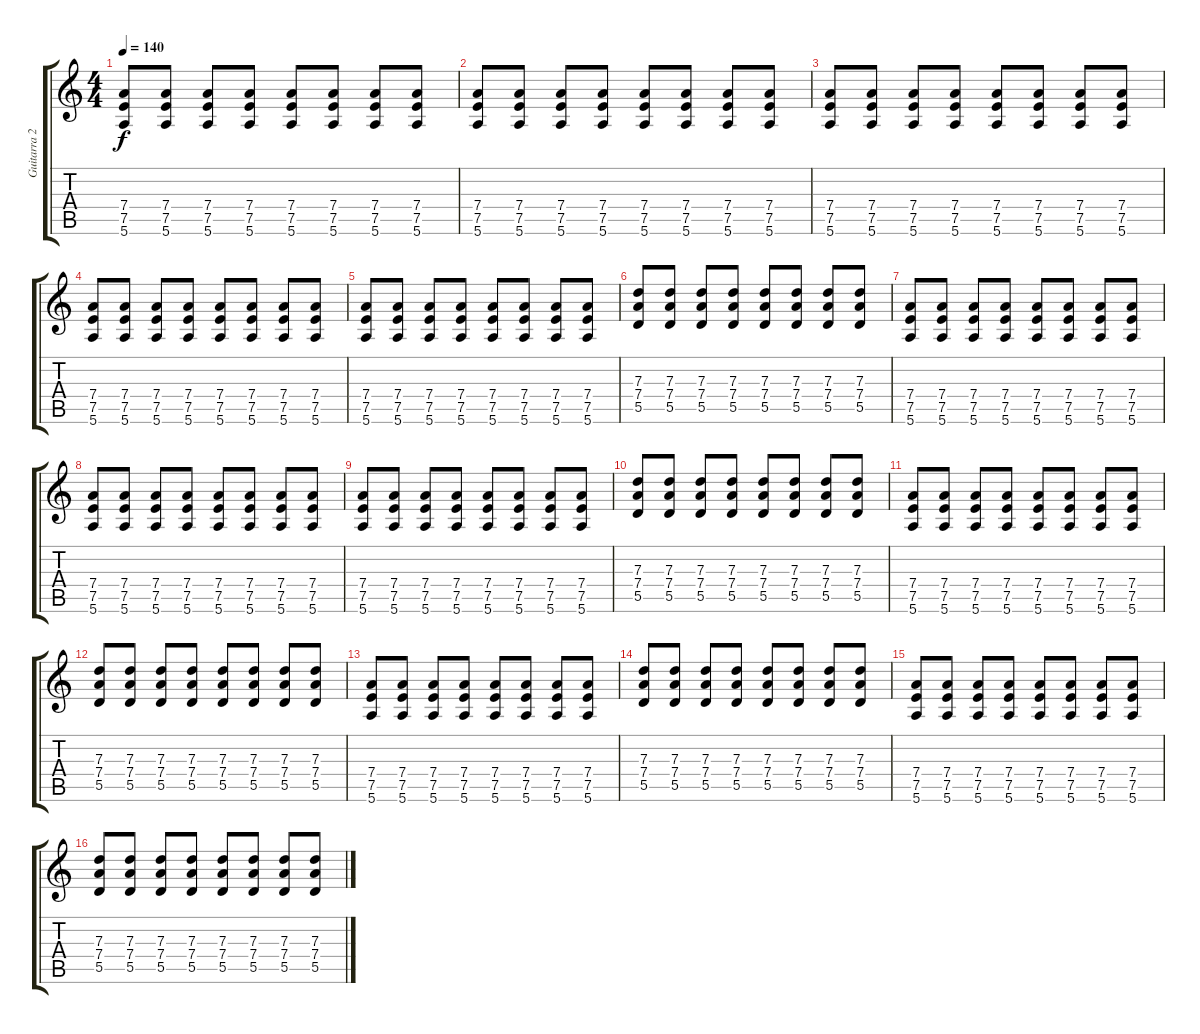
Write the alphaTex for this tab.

\track ("Guitarra 2" "Guitarra 2") {instrument distortionguitar}
\staff {score tabs}
\tuning (E4 B3 G3 D3 A2 E2) {hide}
\ts (4 4)
\tempo 140
\clef g2
\ks c
(7.4 7.5 5.6).8{dy f} (7.4 7.5 5.6).8 (7.4 7.5 5.6).8 (7.4 7.5 5.6).8 (7.4 7.5 5.6).8 (7.4 7.5 5.6).8 (7.4 7.5 5.6).8 (7.4 7.5 5.6).8 |
(7.4 7.5 5.6).8 (7.4 7.5 5.6).8 (7.4 7.5 5.6).8 (7.4 7.5 5.6).8 (7.4 7.5 5.6).8 (7.4 7.5 5.6).8 (7.4 7.5 5.6).8 (7.4 7.5 5.6).8 |
(7.4 7.5 5.6).8 (7.4 7.5 5.6).8 (7.4 7.5 5.6).8 (7.4 7.5 5.6).8 (7.4 7.5 5.6).8 (7.4 7.5 5.6).8 (7.4 7.5 5.6).8 (7.4 7.5 5.6).8 |
(7.4 7.5 5.6).8 (7.4 7.5 5.6).8 (7.4 7.5 5.6).8 (7.4 7.5 5.6).8 (7.4 7.5 5.6).8 (7.4 7.5 5.6).8 (7.4 7.5 5.6).8 (7.4 7.5 5.6).8 |
(7.4 7.5 5.6).8 (7.4 7.5 5.6).8 (7.4 7.5 5.6).8 (7.4 7.5 5.6).8 (7.4 7.5 5.6).8 (7.4 7.5 5.6).8 (7.4 7.5 5.6).8 (7.4 7.5 5.6).8 |
(7.3 7.4 5.5).8 (7.3 7.4 5.5).8 (7.3 7.4 5.5).8 (7.3 7.4 5.5).8 (7.3 7.4 5.5).8 (7.3 7.4 5.5).8 (7.3 7.4 5.5).8 (7.3 7.4 5.5).8 |
(7.4 7.5 5.6).8 (7.4 7.5 5.6).8 (7.4 7.5 5.6).8 (7.4 7.5 5.6).8 (7.4 7.5 5.6).8 (7.4 7.5 5.6).8 (7.4 7.5 5.6).8 (7.4 7.5 5.6).8 |
(7.4 7.5 5.6).8 (7.4 7.5 5.6).8 (7.4 7.5 5.6).8 (7.4 7.5 5.6).8 (7.4 7.5 5.6).8 (7.4 7.5 5.6).8 (7.4 7.5 5.6).8 (7.4 7.5 5.6).8 |
(7.4 7.5 5.6).8 (7.4 7.5 5.6).8 (7.4 7.5 5.6).8 (7.4 7.5 5.6).8 (7.4 7.5 5.6).8 (7.4 7.5 5.6).8 (7.4 7.5 5.6).8 (7.4 7.5 5.6).8 |
(7.3 7.4 5.5).8 (7.3 7.4 5.5).8 (7.3 7.4 5.5).8 (7.3 7.4 5.5).8 (7.3 7.4 5.5).8 (7.3 7.4 5.5).8 (7.3 7.4 5.5).8 (7.3 7.4 5.5).8 |
(7.4 7.5 5.6).8 (7.4 7.5 5.6).8 (7.4 7.5 5.6).8 (7.4 7.5 5.6).8 (7.4 7.5 5.6).8 (7.4 7.5 5.6).8 (7.4 7.5 5.6).8 (7.4 7.5 5.6).8 |
(7.3 7.4 5.5).8 (7.3 7.4 5.5).8 (7.3 7.4 5.5).8 (7.3 7.4 5.5).8 (7.3 7.4 5.5).8 (7.3 7.4 5.5).8 (7.3 7.4 5.5).8 (7.3 7.4 5.5).8 |
(7.4 7.5 5.6).8 (7.4 7.5 5.6).8 (7.4 7.5 5.6).8 (7.4 7.5 5.6).8 (7.4 7.5 5.6).8 (7.4 7.5 5.6).8 (7.4 7.5 5.6).8 (7.4 7.5 5.6).8 |
(7.3 7.4 5.5).8 (7.3 7.4 5.5).8 (7.3 7.4 5.5).8 (7.3 7.4 5.5).8 (7.3 7.4 5.5).8 (7.3 7.4 5.5).8 (7.3 7.4 5.5).8 (7.3 7.4 5.5).8 |
(7.4 7.5 5.6).8 (7.4 7.5 5.6).8 (7.4 7.5 5.6).8 (7.4 7.5 5.6).8 (7.4 7.5 5.6).8 (7.4 7.5 5.6).8 (7.4 7.5 5.6).8 (7.4 7.5 5.6).8 |
(7.3 7.4 5.5).8 (7.3 7.4 5.5).8 (7.3 7.4 5.5).8 (7.3 7.4 5.5).8 (7.3 7.4 5.5).8 (7.3 7.4 5.5).8 (7.3 7.4 5.5).8 (7.3 7.4 5.5).8
